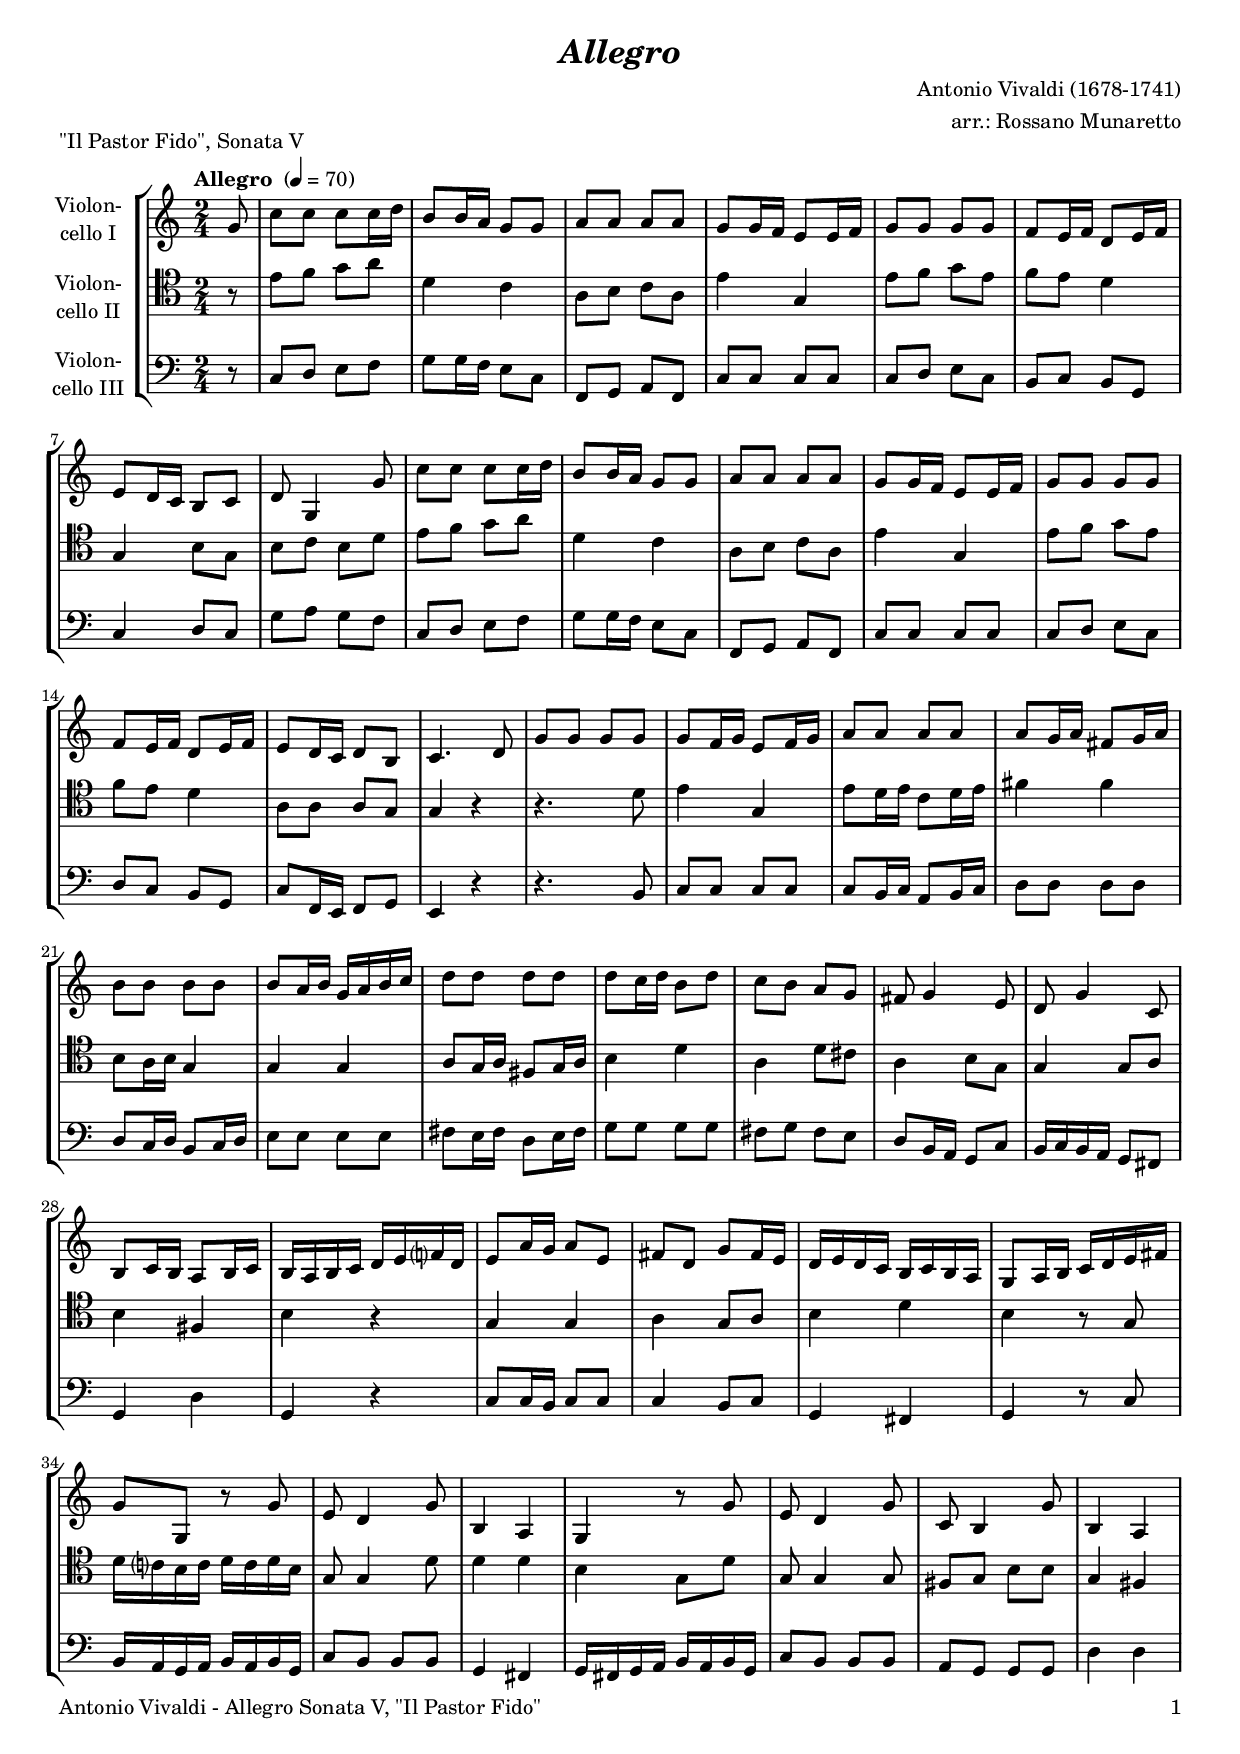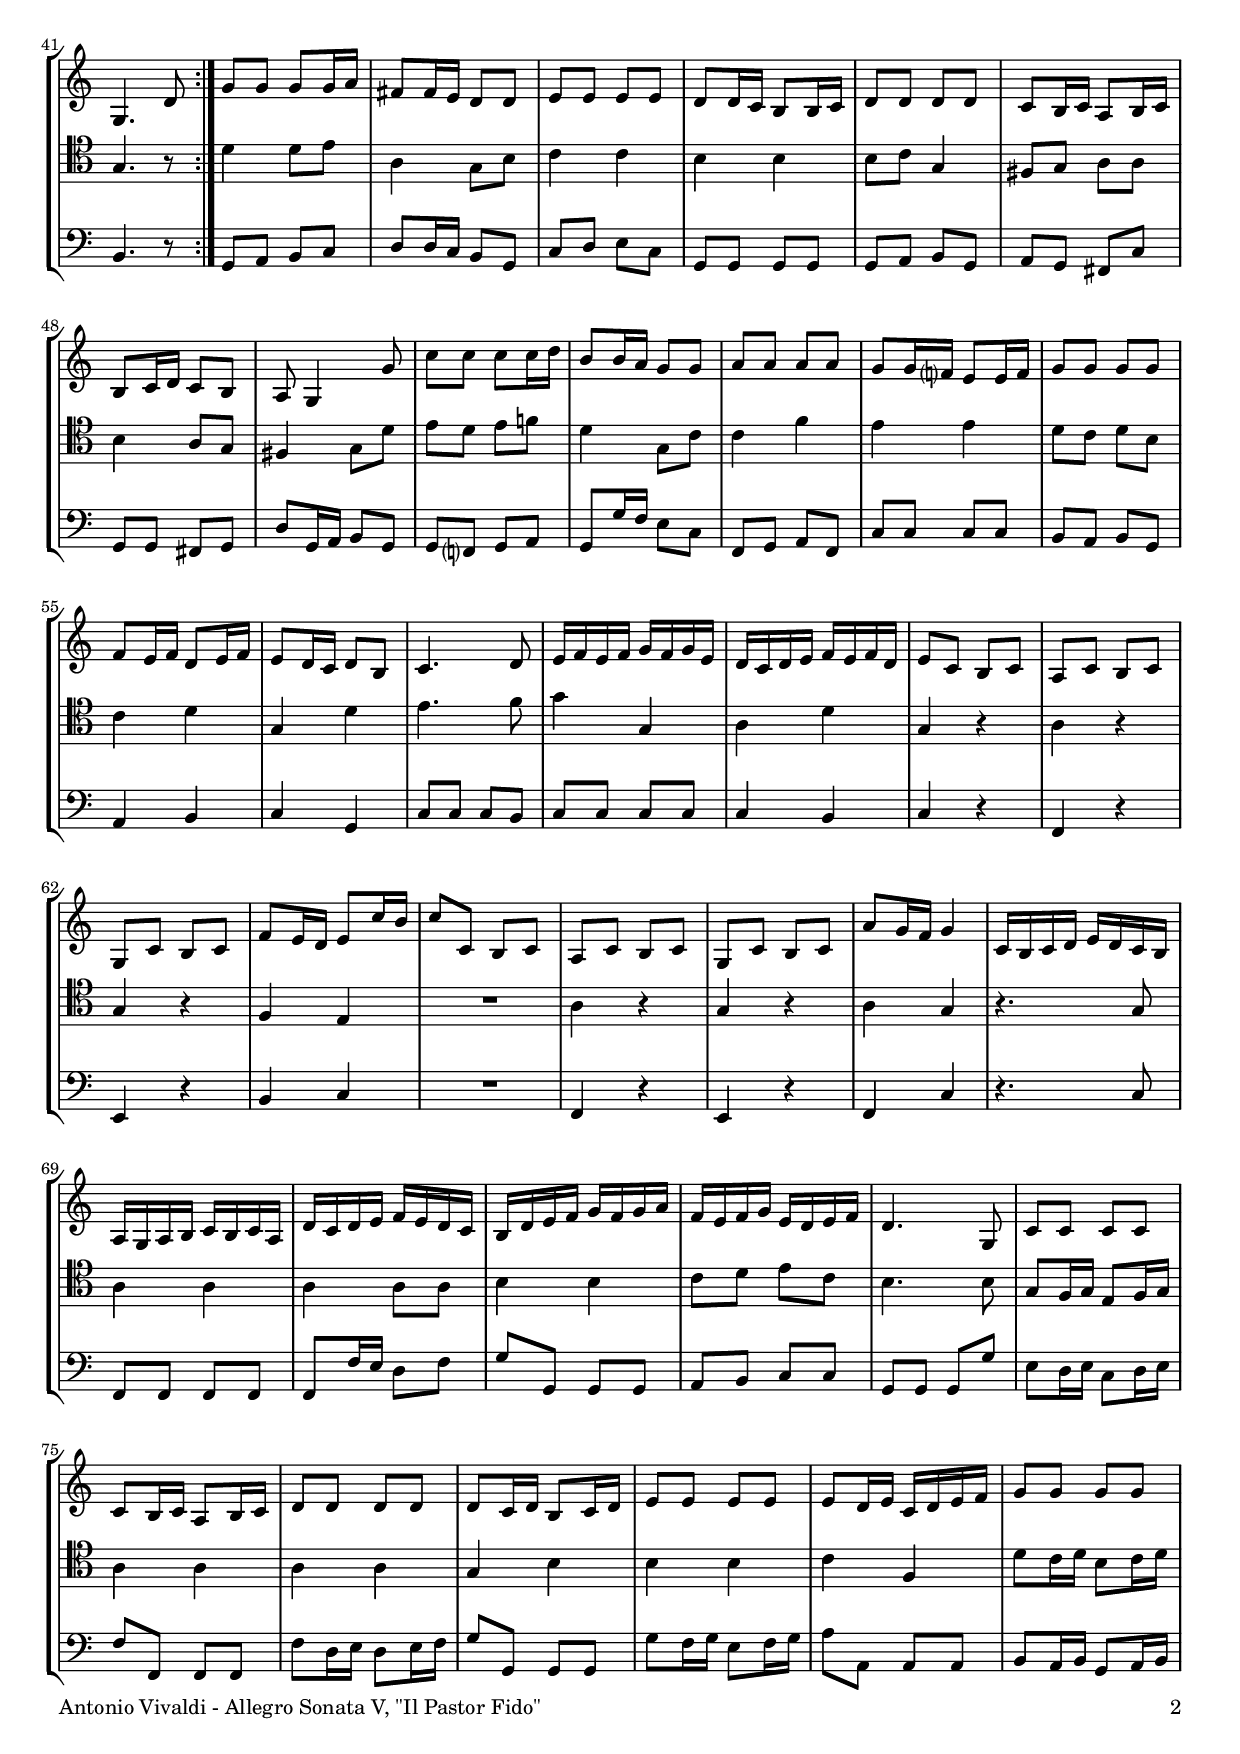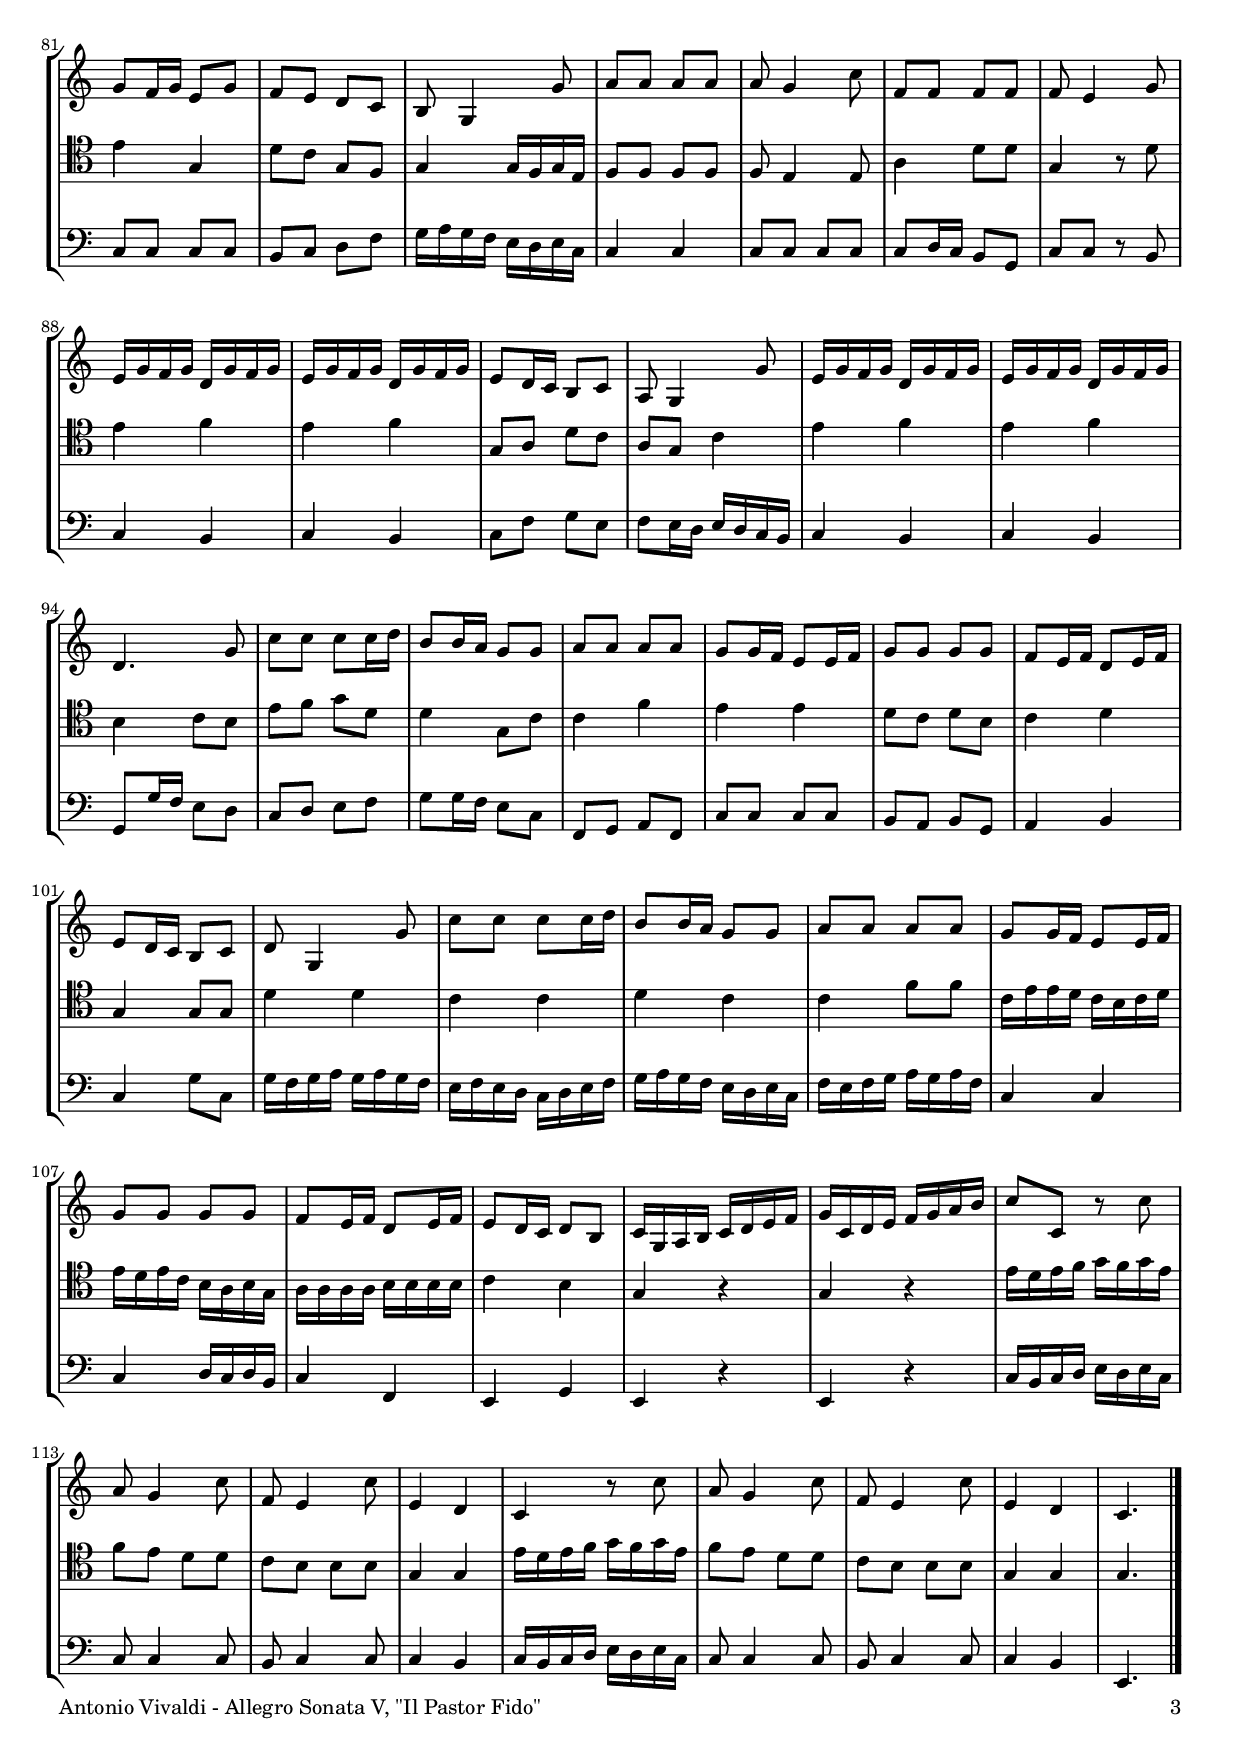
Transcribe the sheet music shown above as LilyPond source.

\version "2.24.1"
\include "deutsch.ly"

#(set-global-staff-size 18)

\header {
  title     = \markup \bold \italic "Allegro"
  composer  = "Antonio Vivaldi (1678-1741)"
  arranger  = "arr.: Rossano Munaretto"
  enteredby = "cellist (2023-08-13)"
  piece     = "\"Il Pastor Fido\", Sonata V"
}

voiceconsts = {
 \key c \major
 \time 2/4
 \clef "bass"
 \compressEmptyMeasures
 \numericTimeSignature
  % Set default beaming for all staves
%  \set Timing.beamExceptions = #'()
%  \set Timing.baseMoment     = #(ly:make-moment 1 4)
%  \set Timing.beatStructure  = #'(1 1 1)
 \tempo "Allegro " 4=70
}

mipz = "pizzicato strings"
mivl = "violin"
mivc = "cello"

va = \relative c''' {
  \voiceconsts
  \clef "treble"
  
  \repeat volta 2 {
    \partial 8 g8
    c c c c16 d
    h8 h16 a g8 g
    a a a a
    g g16 f e8 e16 f
    g8 g g g
    f e16 f d8 e16 f
    e8 d16 c h8 c

    d g,4 g'8
    c c c c16 d
    h8 h16 a g8 g
    a a a a
    g g16 f e8 e16 f
    g8 g g g
    f e16 f d8 e16 f
    e8 d16 c d8 h

    c4. d8
    g g g g
    g f16 g e8 f16 g
    a8 a a a
    a g16 a fis8 g16 a
    h8 h h h
    h a16 h g a h c

    d8 d d d
    d c16 d h8 d
    c h a g
    fis g4 e8
    d g4 c,8
    h c16 h a8 h16 c
    h a h c d e f? d

    e8 a16 g a8 e
    fis d g fis16 e
    d e d c h c h a
    g8 a16 h c d e fis
    g8 g, r g'
    e d4 g8
    h,4 a

    g r8 g'
    e d4 g8
    c, h4 g'8
    h,4 a
    g4. d'8
  }
  g g g g16 a
  fis8 fis16 e d8 d
  e e e e

  d d16 c h8 h16 c
  d8 d d d
  c h16 c a8 h16 c
  h8 c16 d c8 h
  a g4 g'8
  c c c c16 d
  h8 h16 a g8 g
  a a a a

  g g16 f? e8 e16 f
  g8 g g g
  f e16 f d8 e16 f
  e8 d16 c d8 h
  c4. d8
  e16 f e f g f g e
  d c d e f e f d
  e8 c h c

  a c h c
  g c h c
  f e16 d e8 c'16 h
  c8 c, h c
  a c h c
  g c h c
  a' g16 f g4
  c,16 h c d e d c h

  a g a h c h c a
  d c d e f e d c
  h d e f g f g a
  f e f g e d e f
  d4. g,8
  c c c c
  c h16 c a8 h16 c

  d8 d d d
  d c16 d h8 c16 d
  e8 e e e
  e d16 e c d e f
  g8 g g g
  g f16 g e8 g
  f e d c

  h g4 g'8
  a a a a
  a g4 c8
  f, f f f
  f e4 g8
  e16 g f g d g f g
  e g f g d g f g

  e8 d16 c h8 c
  a g4 g'8
  e16 g f g d g f g
  e g f g d g f g
  d4. g8
  c c c c16 d
  h8 h16 a g8 g

  a a a a
  g g16 f e8 e16 f
  g8 g g g
  f e16 f d8 e16 f e8 d16 c h8 c
  d g,4 g'8
  c c c c16 d

  h8 h16 a g8 g
  a a a a
  g g16 f e8 e16 f
  g8 g g g
  f e16 f d8 e16 f
  e8 d16 c d8 h

  c16 g a h c d e f
  g c, d e f g a h
  c8 c, r c'
  a g4 c8
  f, e4 c'8
  e,4 d

  c r8 c'
  a g4 c8
  f, e4 c'8
  e,4 d
  \partial 4. c4. \bar "|."
}

vb = \relative c'' {
  \voiceconsts
  \clef "tenor"
  
  \repeat volta 2 {
    \partial 8 r8
    e f g a
    d,4 c
    a8 h c a
    e'4 g,
    e'8 f g e
    f e d4
    g, h8 g

    h c h d
    e f g a
    d,4 c
    a8 h c a
    e'4 g,
    e'8 f g e
    f e d4
    a8 a a g

    g4 r
    r4. d'8
    e4 g,
    e'8 d16 e c8 d16 e
    fis4 fis
    h,8 a16 h g4
    g g

    a8 g16 a fis8 g16 a
    h4 d
    a d8 cis
    a4 h8 g
    g4 g8 a
    h4 fis
    h r

    g g
    a g8 a
    h4 d
    h r8 g
    d'16 c? h c d c d h
    g8 g4 d'8
    d4 d

    h g8 d'
    g, g4 g8
    fis g h h
    g4 fis
    g4. r8
  }
  d'4 d8 e
  a,4 g8 h
  c4 c
  
  h h
  h8 c g4
  fis8 g a a
  h4 a8 g
  fis4 g8 d'
  e d e f!
  d4 g,8 c
  c4 f

  e e
  d8 c d h
  c4 d
  g, d'
  e4. f8
  g4 g,
  a d
  g, r

  a r
  g r
  f e
  R2
  a4 r
  g r
  a g
  r4. g8

  a4 a
  a a8 a
  h4 h
  c8 d e c
  h4. h8
  g f16 g e8 f16 g
  a4 a

  a a
  g h
  h h
  c f,
  d'8 c16 d h8 c16 d
  e4 g,
  d'8 c g f

  g4 g16 f g e
  f8 f f f
  f e4 e8
  a4 d8 d
  g,4 r8 d'
  e4 f
  e f

  g,8 a d c
  a g c4
  e f
  e f
  h, c8 h
  e f g d
  d4 g,8 c

  c4 f
  e e
  d8 c d h
  c4 d
  g, g8 g
  d'4 d
  c c

  d c
  c f8 f
  c16 e e d c h c d
  e d e c h a h g
  a a a a h h h h
  c4 h

  g r
  g r
  e'16 d e f g f g e
  f8 e d d
  c h h h
  g4 g

  e'16 d e f g f g e
  f8 e d d
  c h h h
  g4 g
  \partial 4. g4. \bar "|."
}

vc = \relative c' {
  \voiceconsts

  \repeat volta 2 {
    \partial 8 r8
    c d e f
    g g16 f e8 c
    f, g a f
    c' c c c
    c d e c
    h c h g
    c4 d8 c

    g' a g f
    c d e f
    g g16 f e8 c
    f, g a f
    c' c c c
    c d e c
    d c h g
    c f,16 e f8 g

    e4 r
    r4. h'8
    c c c c
    c h16 c a8 h16 c
    d8 d d d
    d c16 d h8 c16 d
    e8 e e e

    fis8 e16 fis d8 e16 fis
    g8 g g g
    fis g fis e
    d h16 a g8 c
    h16 c h a g8 fis
    g4 d'
    g, r

    c8 c16 h c8 c
    c4 h8 c
    g4 fis
    g r8 c
    h16 a g a h a h g
    c8 h h h
    g4 fis

    g16 fis g a h a h g
    c8 h h h
    a g g g
    d'4 d
    h4. r8
  }
  g a h c
  d d16 c h8 g
  c d e c

  g g g g
  g a h g
  a g fis c'
  g g fis g
  d' g,16 a h8 g
  g f? g a
  g g'16 f e8 c
  f, g a f

  c' c c c
  h a h g
  a4 h
  c g
  c8 c c h
  c c c c
  c4 h
  c r

  f, r
  e r
  h' c
  R2
  f,4 r
  e r
  f c'
  r4. c8

  f, f f f
  f f'16 e d8 f
  g g, g g
  a h c c
  g g g g'
  e d16 e c8 d16 e
  f8 f, f f

  f' d16 e d8 e16 f
  g8 g, g g
  g' f16 g e8 f16 g
  a8 a, a a
  h a16 h g8 a16 h
  c8 c c c
  h c d f

  g16 a g f e d e c
  c4 c
  c8 c c c
  c d16 c h8 g
  c c r h
  c4 h
  c h

  c8 f g e
  f e16 d e d c h
  c4 h
  c h
  g8 g'16 f e8 d
  c d e f
  g g16 f e8 c

  f, g a f
  c' c c c
  h a h g
  a4 h
  c g'8 c,
  g'16 f g a g a g f
  e f e d c d e f

  g a g f e d e c
  f e f g a g a f
  c4 c
  c d16 c d h
  c4 f,
  e g

  e r
  e r
  c'16 h c d e d e c
  c8 c4 c8
  h c4 c8
  c4 h

  c16 h c d e d e c
  c8 c4 c8
  h c4 c8
  c4 h
  \partial 4. e,4. \bar "|."
}


music = \new StaffGroup <<
      \new Staff {
        \set Staff.midiInstrument = \mivc
        \set Staff.instrumentName = \markup \center-column { "Violon-" "cello I" }
        \transpose c c, { \va }
      }

      \new Staff {
        \set Staff.midiInstrument = \mivc
        \set Staff.instrumentName = \markup \center-column { "Violon-" "cello II" }
        \transpose c c, { \vb }
      }

      \new Staff {
        \set Staff.midiInstrument = \mivc
        \set Staff.instrumentName = \markup \center-column { "Violon-" "cello III" }
        \transpose c c, { \vc }
      }
>>

\book {
   \paper {
    print-page-number = ##t
    print-first-page-number = ##t
    ragged-last-bottom = ##f
    oddHeaderMarkup = \markup \null
    evenHeaderMarkup = \markup \null
    oddFooterMarkup = \markup {
      \fill-line {
        \if \should-print-page-number
        "Antonio Vivaldi - Allegro Sonata V, \"Il Pastor Fido\"" \fromproperty #'page:page-number-string
      }
    }
    evenFooterMarkup = \oddFooterMarkup
  } \score {
    \music
    \layout {}
  }

  \score {
    \unfoldRepeats \music

    \midi {
      \context {
        \Score
      }
    }
  }
}
